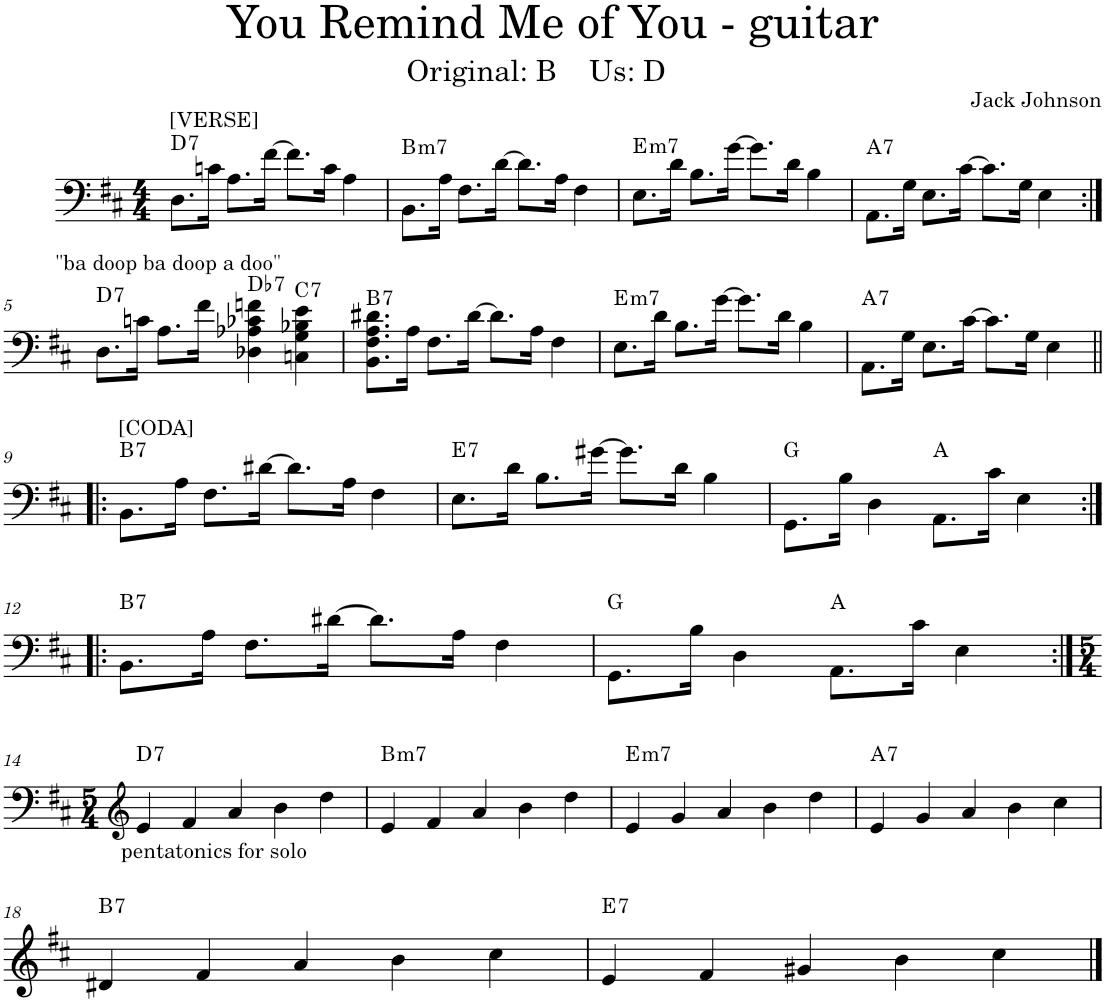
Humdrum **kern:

**kern	**harte
*part1	*part1
*staff1	*
*I"Piano	*
*I'Pno.	*
*clefF4	*
*k[f#c#]	*
*M4/4	*
=1	=1
!LO:TX:a:t=[VERSE]	!LO:H:kt=7
8.D\L	D:7
16cn\Jk	.
8.A\L	.
[16f#\Jk	.
8.f#\L]	.
16c\Jk	.
4A\	.
=2	=2
!	!LO:H:kt=m7
8.BB\L	B:min7
16A\Jk	.
8.F#\L	.
[16d\Jk	.
8.d\L]	.
16A\Jk	.
4F#\	.
=3	=3
!	!LO:H:kt=m7
8.E\L	E:min7
16d\Jk	.
8.B\L	.
[16g\Jk	.
8.g\L]	.
16d\Jk	.
4B\	.
=4	=4
!	!LO:H:kt=7
8.AA\L	A:7
16G\Jk	.
8.E\L	.
[16c#\Jk	.
8.c#\L]	.
16G\Jk	.
4E\	.
!!LO:LB:g=z
=5:|!	=5:|!
!LO:TX:a:t="ba doop ba doop a doo"	!LO:H:kt=7
8.D\L	D:7
16cn\Jk	.
8.A\L	.
16f#\Jk	.
!	!LO:H:kt=7
4D-X\ 4A-X\ 4c-X\ 4fn\	Db:7
!	!LO:H:kt=7
4Cn\ 4G\ 4B-X\ 4e\	C:7
=6	=6
!	!LO:H:kt=7
8.BB\ 8.F#\ 8.A\ 8.d#X\L	B:7
16A\Jk	.
8.F#\L	.
[16d#\Jk	.
8.d#\L]	.
16A\Jk	.
4F#\	.
=7	=7
!	!LO:H:kt=m7
8.E\L	E:min7
16d\Jk	.
8.B\L	.
[16g\Jk	.
8.g\L]	.
16d\Jk	.
4B\	.
=8	=8
!	!LO:H:kt=7
8.AA\L	A:7
16G\Jk	.
8.E\L	.
[16c#\Jk	.
8.c#\L]	.
16G\Jk	.
4E\	.
!!LO:LB:g=z
=9!|:	=9!|:
!LO:TX:a:t=[CODA]	!LO:H:kt=7
8.BB\L	B:7
16A\Jk	.
8.F#\L	.
[16d#X\Jk	.
8.d#\L]	.
16A\Jk	.
4F#\	.
=10	=10
!	!LO:H:kt=7
8.E\L	E:7
16d\Jk	.
8.B\L	.
[16g#X\Jk	.
8.g#\L]	.
16d\Jk	.
4B\	.
=11	=11
8.GG\L	G:maj
16B\Jk	.
4D\	.
8.AA\L	A:maj
16c#\Jk	.
4E\	.
!!LO:LB:g=z
=12:|!|:	=12:|!|:
!	!LO:H:kt=7
8.BB\L	B:7
16A\Jk	.
8.F#\L	.
[16d#X\Jk	.
8.d#\L]	.
16A\Jk	.
4F#\	.
=13	=13
8.GG\L	G:maj
16B\Jk	.
4D\	.
8.AA\L	A:maj
16c#\Jk	.
4E\	.
!!LO:LB:g=z
=14:|!	=14:|!
*clefG2	*
*M5/4	*
!LO:TX:b:t=pentatonics for solo	!LO:H:kt=7
4e/	D:7
4f#/	.
4a/	.
4b\	.
4dd\	.
=15	=15
!	!LO:H:kt=m7
4e/	B:min7
4f#/	.
4a/	.
4b\	.
4dd\	.
=16	=16
!	!LO:H:kt=m7
4e/	E:min7
4g/	.
4a/	.
4b\	.
4dd\	.
=17	=17
!	!LO:H:kt=7
4e/	A:7
4g/	.
4a/	.
4b\	.
4cc#\	.
!!LO:LB:g=z
=18	=18
!	!LO:H:kt=7
4d#X/	B:7
4f#/	.
4a/	.
4b\	.
4cc#\	.
=19	=19
!	!LO:H:kt=7
4e/	E:7
4f#/	.
4g#X/	.
4b\	.
4cc#\	.
==	==
*-	*-
